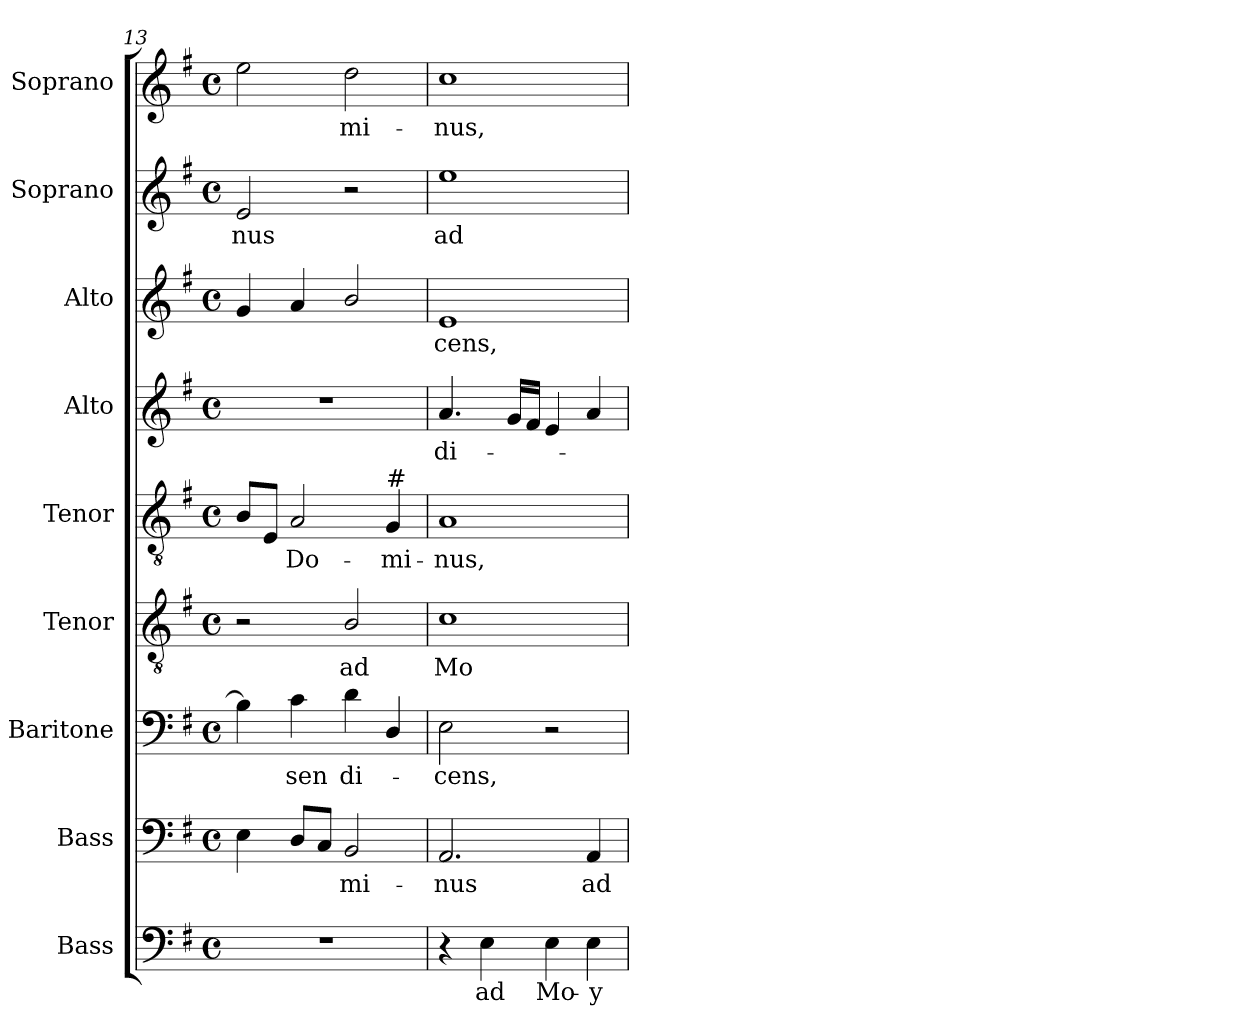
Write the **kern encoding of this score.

**kern	**text	**kern	**text	**kern	**text	**kern	**text	**kern	**text	**kern	**text	**kern	**text	**kern	**text	**kern	**text
*part9	*part9	*part8	*part8	*part7	*part7	*part6	*part6	*part5	*part5	*part4	*part4	*part3	*part3	*part2	*part2	*part1	*part1
*staff9	*staff9	*staff8	*staff8	*staff7	*staff7	*staff6	*staff6	*staff5	*staff5	*staff4	*staff4	*staff3	*staff3	*staff2	*staff2	*staff1	*staff1
*I"Bass	*	*I"Bass	*	*I"Baritone	*	*I"Tenor	*	*I"Tenor	*	*I"Alto	*	*I"Alto	*	*I"Soprano	*	*I"Soprano	*
*I'B.	*	*I'B.	*	*I'Bar.	*	*I'T.	*	*I'T.	*	*I'A.	*	*I'A.	*	*I'S.	*	*I'S.	*
*clefF4	*	*clefF4	*	*clefF4	*	*clefGv2	*	*clefGv2	*	*clefG2	*	*clefG2	*	*clefG2	*	*clefG2	*
*	*	*	*	*	*	*ITrd7c12	*	*ITrd7c12	*	*	*	*	*	*	*	*	*
*k[f#]	*	*k[f#]	*	*k[f#]	*	*k[f#]	*	*k[f#]	*	*k[f#]	*	*k[f#]	*	*k[f#]	*	*k[f#]	*
*G:	*	*G:	*	*G:	*	*G:	*	*G:	*	*G:	*	*G:	*	*G:	*	*G:	*
*M4/4	*	*M4/4	*	*M4/4	*	*M4/4	*	*M4/4	*	*M4/4	*	*M4/4	*	*M4/4	*	*M4/4	*
*met(c)	*	*met(c)	*	*met(c)	*	*met(c)	*	*met(c)	*	*met(c)	*	*met(c)	*	*met(c)	*	*met(c)	*
=13	=13	=13	=13	=13	=13	=13	=13	=13	=13	=13	=13	=13	=13	=13	=13	=13	=13
!	!	!	!	!	!	!	!	!	!	!	!	!	!	!	!LO:LY:b:color=#000000	!	!
1r	.	4Ei\	.	4Bi\]	.	2r	.	8BBi/L	.	1r	.	4gi/	.	2ei/	-nus	2eei\	.
.	.	.	.	.	.	.	.	8EEi/J	.	.	.	.	.	.	.	.	.
!	!	!	!	!	!LO:LY:b:color=#000000	!	!	!	!	!	!	!	!	!	!	!	!
!	!	!	!	!	!	!	!	!	!LO:LY:b:color=#000000	!	!	!	!	!	!	!	!
.	.	8Di/L	.	4ci\	-sen	.	.	2AAi/	Do-	.	.	4ai/	.	.	.	.	.
.	.	8Ci/J	.	.	.	.	.	.	.	.	.	.	.	.	.	.	.
!	!	!	!LO:LY:b:color=#000000	!	!	!	!	!	!	!	!	!	!	!	!	!	!
!	!	!	!	!	!LO:LY:b:color=#000000	!	!	!	!	!	!	!	!	!	!	!	!
!	!	!	!	!	!	!	!LO:LY:b:color=#000000	!	!	!	!	!	!	!	!	!	!
!	!	!	!	!	!	!	!	!	!	!	!	!	!	!	!	!	!LO:LY:b:color=#000000
.	.	2BBi/	-mi-	4di\	di-	2BBi/	ad	.	.	.	.	2bi/	.	2r	.	2ddi\	-mi-
!	!	!	!	!	!	!	!	!LO:TX:a:t=#	!	!	!	!	!	!	!	!	!
!	!	!	!	!	!	!	!	!	!LO:LY:b:color=#000000	!	!	!	!	!	!	!	!
.	.	.	.	4Di/	.	.	.	4GGi/	-mi-	.	.	.	.	.	.	.	.
=14	=14	=14	=14	=14	=14	=14	=14	=14	=14	=14	=14	=14	=14	=14	=14	=14	=14
!	!	!	!LO:LY:b:color=#000000	!	!	!	!	!	!	!	!	!	!	!	!	!	!
!	!	!	!	!	!LO:LY:b:color=#000000	!	!	!	!	!	!	!	!	!	!	!	!
!	!	!	!	!	!	!	!LO:LY:b:color=#000000	!	!	!	!	!	!	!	!	!	!
!	!	!	!	!	!	!	!	!	!LO:LY:b:color=#000000	!	!	!	!	!	!	!	!
!	!	!	!	!	!	!	!	!	!	!	!LO:LY:b:color=#000000	!	!	!	!	!	!
!	!	!	!	!	!	!	!	!	!	!	!	!	!LO:LY:b:color=#000000	!	!	!	!
!	!	!	!	!	!	!	!	!	!	!	!	!	!	!	!LO:LY:b:color=#000000	!	!
!	!	!	!	!	!	!	!	!	!	!	!	!	!	!	!	!	!LO:LY:b:color=#000000
4r	.	2.AAi/	-nus	2Ei\	-cens,	1Ci	Mo-	1AAi	-nus,	4.ai/	di-	1ei	-cens,	1eei	ad	1cci	-nus,
!	!LO:LY:b:color=#000000	!	!	!	!	!	!	!	!	!	!	!	!	!	!	!	!
4Ei\	ad	.	.	.	.	.	.	.	.	.	.	.	.	.	.	.	.
.	.	.	.	.	.	.	.	.	.	16gi/LL	.	.	.	.	.	.	.
.	.	.	.	.	.	.	.	.	.	16f#i/JJ	.	.	.	.	.	.	.
!	!LO:LY:b:color=#000000	!	!	!	!	!	!	!	!	!	!	!	!	!	!	!	!
4Ei\	Mo-	.	.	2r	.	.	.	.	.	4ei/	.	.	.	.	.	.	.
!	!LO:LY:b:color=#000000	!	!	!	!	!	!	!	!	!	!	!	!	!	!	!	!
!	!	!	!LO:LY:b:color=#000000	!	!	!	!	!	!	!	!	!	!	!	!	!	!
4Ei\	-y-	4AAi/	ad	.	.	.	.	.	.	4ai/	.	.	.	.	.	.	.
=	=	=	=	=	=	=	=	=	=	=	=	=	=	=	=	=	=
*-	*-	*-	*-	*-	*-	*-	*-	*-	*-	*-	*-	*-	*-	*-	*-	*-	*-
